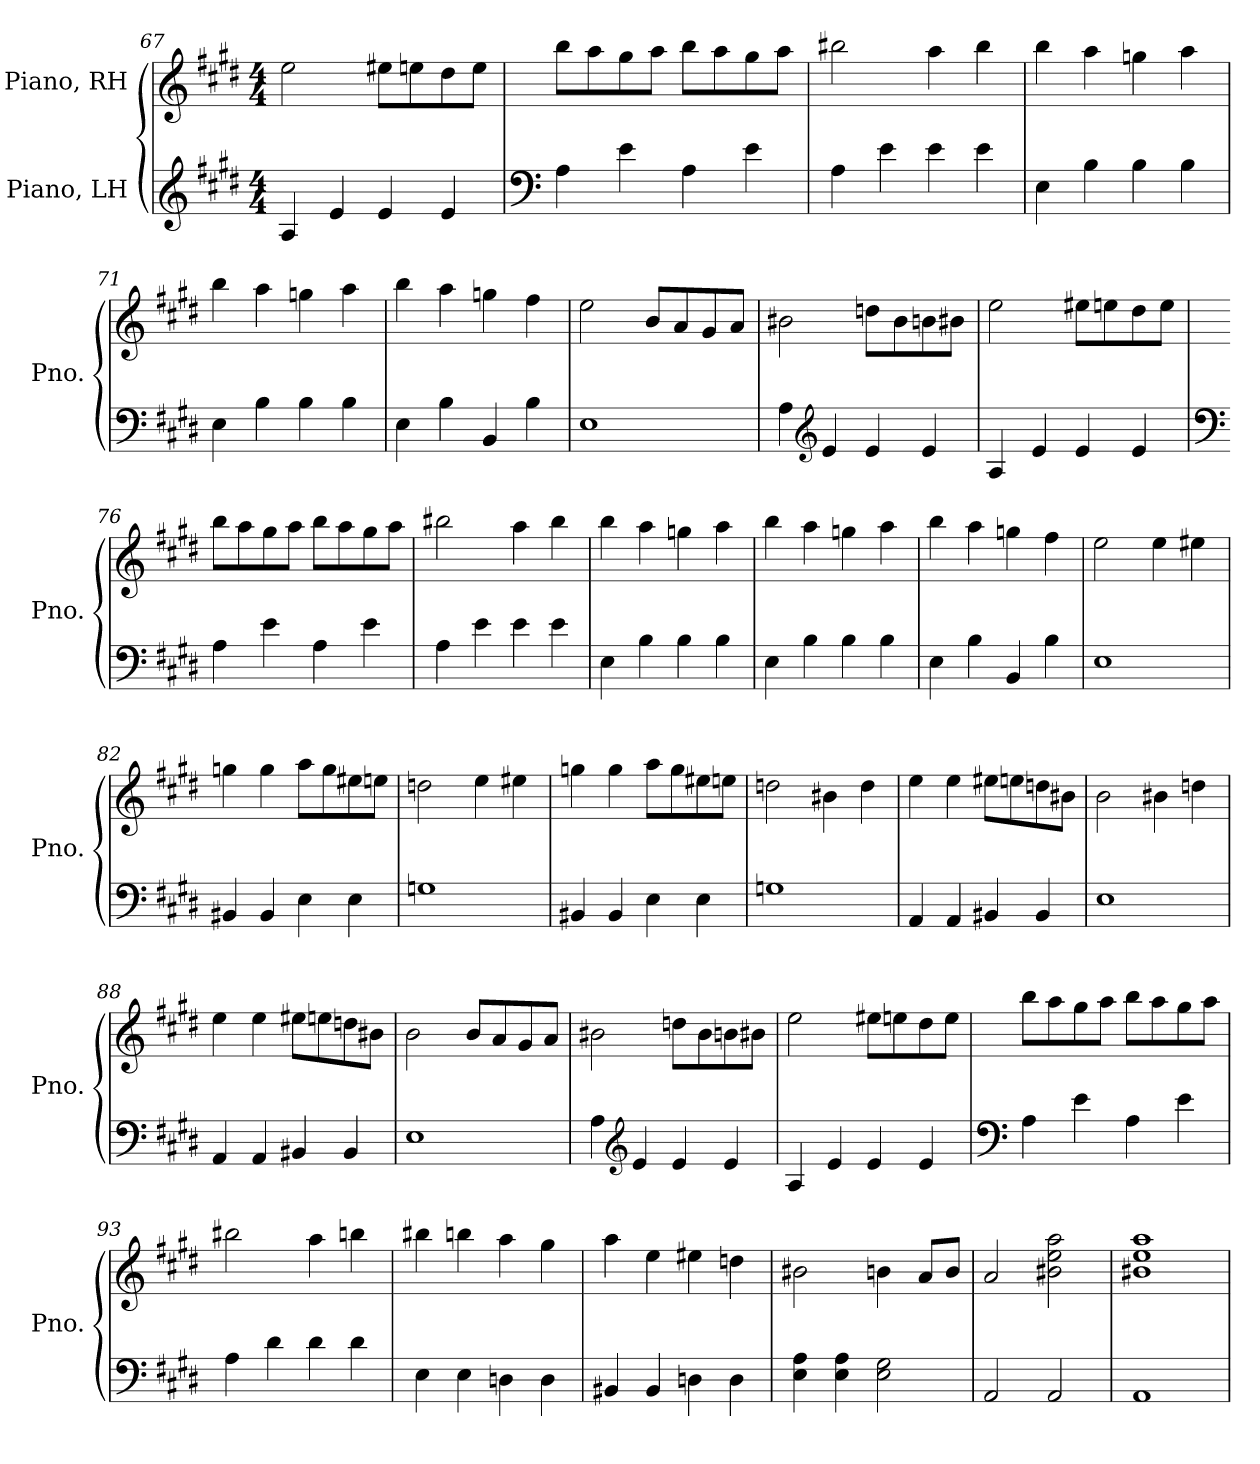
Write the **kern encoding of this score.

**kern	**kern
*part2	*part1
*staff2	*staff1
*I"Piano, LH	*I"Piano, RH
*I'Pno.	*I'Pno.
!!LO:PB:g=z
*clefG2	*clefG2
*k[f#c#g#d#]	*k[f#c#g#d#]
*M4/4	*M4/4
=67	=67
4A/	2ee\
4e/	.
4e/	8ee#X\L
.	8een\
4e/	8dd#\
.	8ee\J
=68	=68
*clefF4	*
4A\	8bb\L
.	8aa\
4e\	8gg#\
.	8aa\J
4A\	8bb\L
.	8aa\
4e\	8gg#\
.	8aa\J
=69	=69
4A\	2bb#X\
4e\	.
4e\	4aa\
4e\	4bb#\
=70	=70
4E\	4bb\
4B\	4aa\
4B\	4ggn\
4B\	4aa\
=71	=71
4E\	4bb\
4B\	4aa\
4B\	4ggn\
4B\	4aa\
!!LO:LB:g=z
=72	=72
4E\	4bb\
4B\	4aa\
4BB/	4ggn\
4B\	4ff#\
=73	=73
1E	2ee\
.	8b/L
.	8a/
.	8g#/
.	8a/J
=74	=74
4A\	2b#X\
*clefG2	*
4e/	.
4e/	8ddn\L
.	8b#\
4e/	8bn\
.	8b#X\J
=75	=75
4A/	2ee\
4e/	.
4e/	8ee#X\L
.	8een\
4e/	8dd#\
.	8ee\J
=76	=76
*clefF4	*
4A\	8bb\L
.	8aa\
4e\	8gg#\
.	8aa\J
4A\	8bb\L
.	8aa\
4e\	8gg#\
.	8aa\J
!!LO:LB:g=z
=77	=77
4A\	2bb#X\
4e\	.
4e\	4aa\
4e\	4bb#\
=78	=78
4E\	4bb\
4B\	4aa\
4B\	4ggn\
4B\	4aa\
=79	=79
4E\	4bb\
4B\	4aa\
4B\	4ggn\
4B\	4aa\
=80	=80
4E\	4bb\
4B\	4aa\
4BB/	4ggn\
4B\	4ff#\
=81	=81
1E	2ee\
.	4ee\
.	4ee#X\
=82	=82
4BB#X/	4ggn\
4BB#/	4gg\
4E\	8aa\L
.	8gg\
4E\	8ee#X\
.	8een\J
!!LO:LB:g=z
=83	=83
1Gn	2ddn\
.	4ee\
.	4ee#X\
=84	=84
4BB#X/	4ggn\
4BB#/	4gg\
4E\	8aa\L
.	8gg\
4E\	8ee#X\
.	8een\J
=85	=85
1Gn	2ddn\
.	4b#X\
.	4dd\
=86	=86
4AA/	4ee\
4AA/	4ee\
4BB#X/	8ee#X\L
.	8een\
4BB#/	8ddn\
.	8b#X\J
=87	=87
1E	2b\
.	4b#X\
.	4ddn\
!!LO:LB:g=z
=88	=88
4AA/	4ee\
4AA/	4ee\
4BB#X/	8ee#X\L
.	8een\
4BB#/	8ddn\
.	8b#X\J
=89	=89
1E	2b\
.	8b/L
.	8a/
.	8g#/
.	8a/J
=90	=90
4A\	2b#X\
*clefG2	*
4e/	.
4e/	8ddn\L
.	8b#\
4e/	8bn\
.	8b#X\J
=91	=91
4A/	2ee\
4e/	.
4e/	8ee#X\L
.	8een\
4e/	8dd#\
.	8ee\J
!!LO:LB:g=z
=92	=92
*clefF4	*
4A\	8bb\L
.	8aa\
4e\	8gg#\
.	8aa\J
4A\	8bb\L
.	8aa\
4e\	8gg#\
.	8aa\J
=93	=93
4A\	2bb#X\
4d#\	.
4d#\	4aa\
4d#\	4bbn\
=94	=94
4E\	4bb#X\
4E\	4bbn\
4Dn\	4aa\
4D\	4gg#\
=95	=95
4BB#X/	4aa\
4BB#/	4ee\
4Dn\	4ee#X\
4D\	4ddn\
=96	=96
4E\ 4A\	2b#X\
4E\ 4A\	.
2E\ 2G#\	4bn\
.	8a/L
.	8b/J
=97	=97
2AA/	2a/
2AA/	2b#X\ 2ee\ 2aa\
=98	=98
1AA	1b#X 1ee 1aa
=	=
*-	*-
